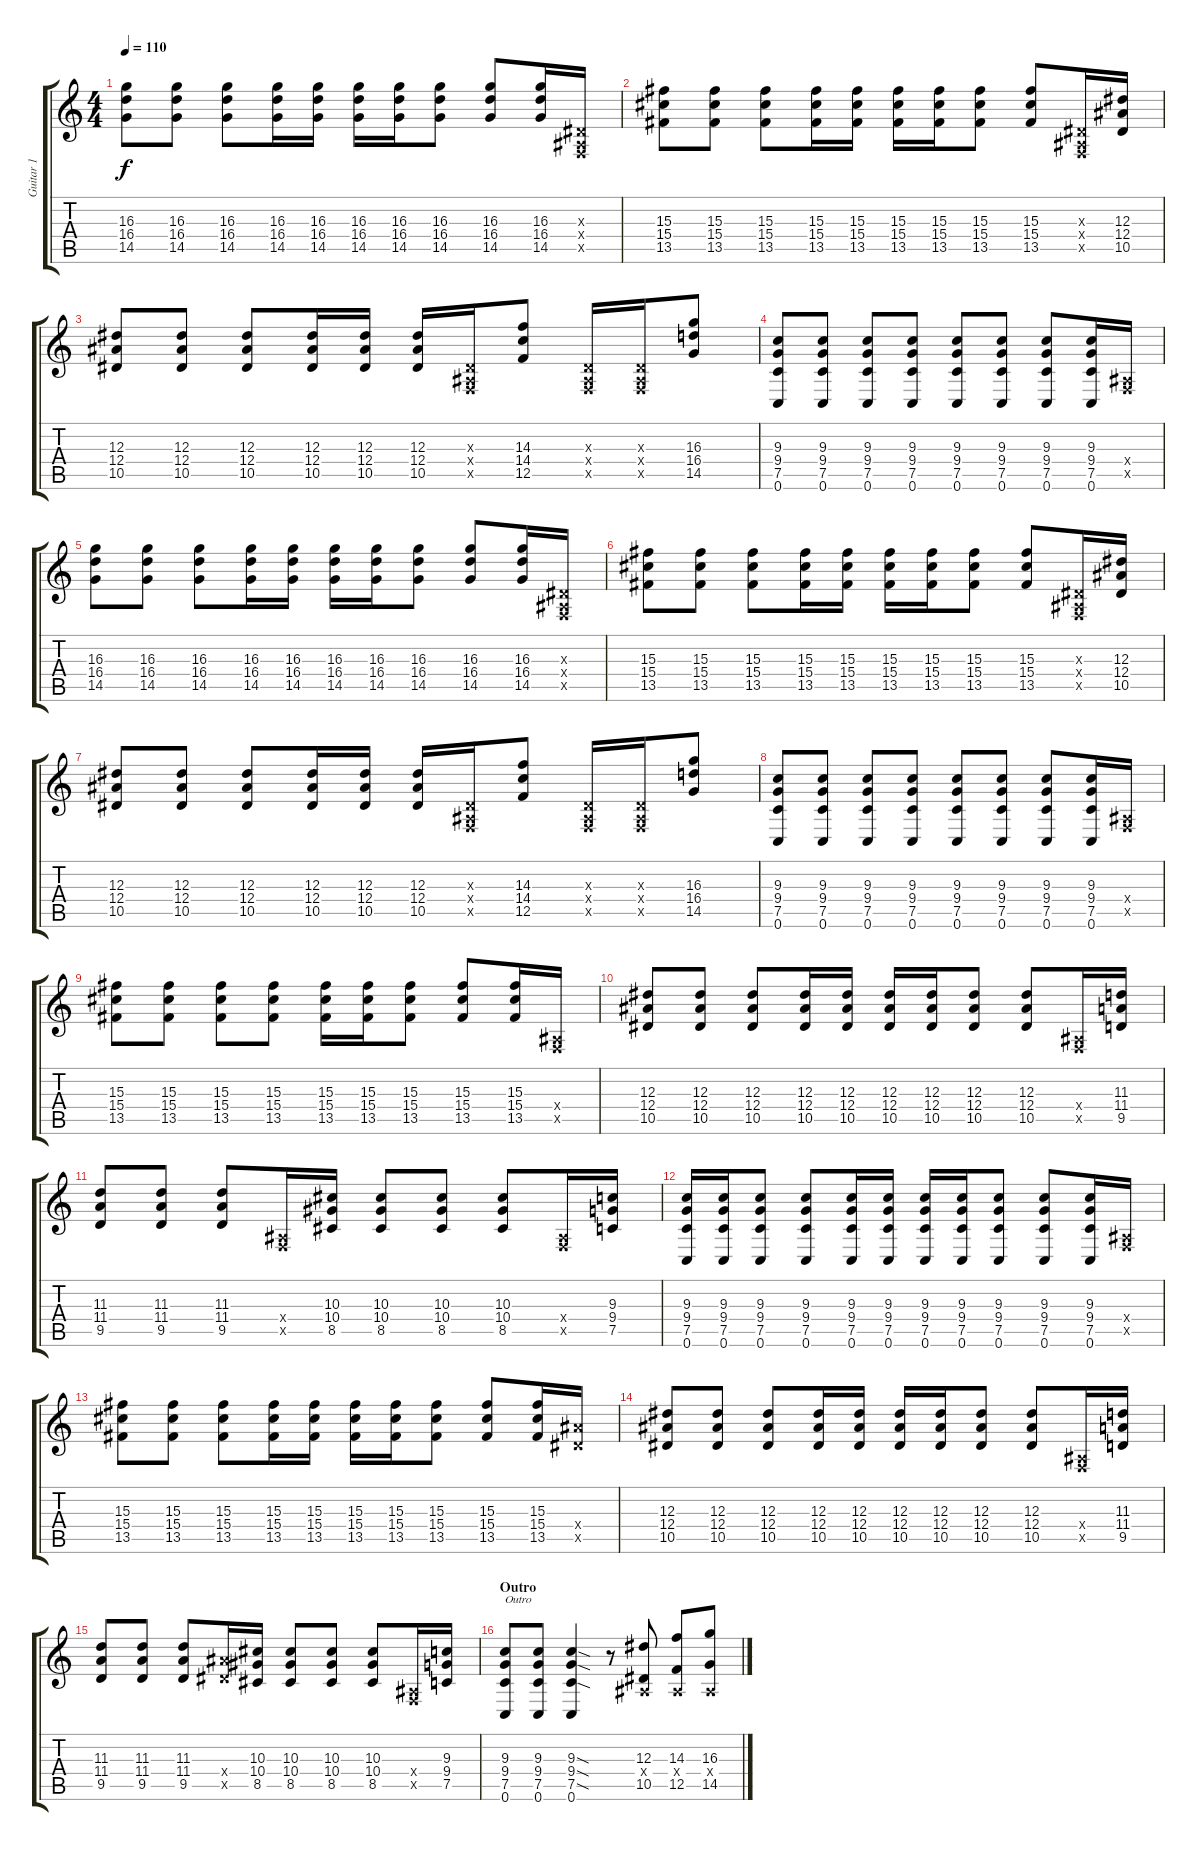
\track ("Guitar 1" "Guitar 1") {instrument distortionguitar}
\staff {score tabs}
\tuning (C4 G3 Eb3 Bb2 F2 C2) {hide}
\ts (4 4)
\tempo 110
\clef g2
\ks c
(16.3 16.4 14.5).8{dy f} (16.3 16.4 14.5).8 (16.3 16.4 14.5).8 (16.3 16.4 14.5).16 (16.3 16.4 14.5).16 (16.3 16.4 14.5).16 (16.3 16.4 14.5).16 (16.3 16.4 14.5).8 (16.3 16.4 14.5).8 (16.3 16.4 14.5).16 (0.3{x} 0.4{x} 0.5{x}).16 |
(15.3 15.4 13.5).8 (15.3 15.4 13.5).8 (15.3 15.4 13.5).8 (15.3 15.4 13.5).16 (15.3 15.4 13.5).16 (15.3 15.4 13.5).16 (15.3 15.4 13.5).16 (15.3 15.4 13.5).8 (15.3 15.4 13.5).8 (0.3{x} 0.4{x} 0.5{x}).16 (12.3 12.4 10.5).16 |
(12.3 12.4 10.5).8 (12.3 12.4 10.5).8 (12.3 12.4 10.5).8 (12.3 12.4 10.5).16 (12.3 12.4 10.5).16 (12.3 12.4 10.5).16 (0.3{x} 0.4{x} 0.5{x}).16 (14.3 14.4 12.5).8 (0.3{x} 0.4{x} 0.5{x}).16 (0.3{x} 0.4{x} 0.5{x}).16 (16.3 16.4 14.5).8 |
(9.3 9.4 7.5 0.6).8 (9.3 9.4 7.5 0.6).8 (9.3 9.4 7.5 0.6).8 (9.3 9.4 7.5 0.6).8 (9.3 9.4 7.5 0.6).8 (9.3 9.4 7.5 0.6).8 (9.3 9.4 7.5 0.6).8 (9.3 9.4 7.5 0.6).16 (0.4{x} 0.5{x}).16 |
(16.3 16.4 14.5).8 (16.3 16.4 14.5).8 (16.3 16.4 14.5).8 (16.3 16.4 14.5).16 (16.3 16.4 14.5).16 (16.3 16.4 14.5).16 (16.3 16.4 14.5).16 (16.3 16.4 14.5).8 (16.3 16.4 14.5).8 (16.3 16.4 14.5).16 (0.3{x} 0.4{x} 0.5{x}).16 |
(15.3 15.4 13.5).8 (15.3 15.4 13.5).8 (15.3 15.4 13.5).8 (15.3 15.4 13.5).16 (15.3 15.4 13.5).16 (15.3 15.4 13.5).16 (15.3 15.4 13.5).16 (15.3 15.4 13.5).8 (15.3 15.4 13.5).8 (0.3{x} 0.4{x} 0.5{x}).16 (12.3 12.4 10.5).16 |
(12.3 12.4 10.5).8 (12.3 12.4 10.5).8 (12.3 12.4 10.5).8 (12.3 12.4 10.5).16 (12.3 12.4 10.5).16 (12.3 12.4 10.5).16 (0.3{x} 0.4{x} 0.5{x}).16 (14.3 14.4 12.5).8 (0.3{x} 0.4{x} 0.5{x}).16 (0.3{x} 0.4{x} 0.5{x}).16 (16.3 16.4 14.5).8 |
(9.3 9.4 7.5 0.6).8 (9.3 9.4 7.5 0.6).8 (9.3 9.4 7.5 0.6).8 (9.3 9.4 7.5 0.6).8 (9.3 9.4 7.5 0.6).8 (9.3 9.4 7.5 0.6).8 (9.3 9.4 7.5 0.6).8 (9.3 9.4 7.5 0.6).16 (0.4{x} 0.5{x}).16 |
(15.3 15.4 13.5).8 (15.3 15.4 13.5).8 (15.3 15.4 13.5).8 (15.3 15.4 13.5).8 (15.3 15.4 13.5).16 (15.3 15.4 13.5).16 (15.3 15.4 13.5).8 (15.3 15.4 13.5).8 (15.3 15.4 13.5).16 (0.4{x} 0.5{x}).16 |
(12.3 12.4 10.5).8 (12.3 12.4 10.5).8 (12.3 12.4 10.5).8 (12.3 12.4 10.5).16 (12.3 12.4 10.5).16 (12.3 12.4 10.5).16 (12.3 12.4 10.5).16 (12.3 12.4 10.5).8 (12.3 12.4 10.5).8 (0.4{x} 0.5{x}).16 (11.3 11.4 9.5).16 |
(11.3 11.4 9.5).8 (11.3 11.4 9.5).8 (11.3 11.4 9.5).8 (0.4{x} 0.5{x}).16 (10.3 10.4 8.5).16 (10.3 10.4 8.5).8 (10.3 10.4 8.5).8 (10.3 10.4 8.5).8 (0.4{x} 0.5{x}).16 (9.3 9.4 7.5).16 |
(9.3 9.4 7.5 0.6).16 (9.3 9.4 7.5 0.6).16 (9.3 9.4 7.5 0.6).8 (9.3 9.4 7.5 0.6).8 (9.3 9.4 7.5 0.6).16 (9.3 9.4 7.5 0.6).16 (9.3 9.4 7.5 0.6).16 (9.3 9.4 7.5 0.6).16 (9.3 9.4 7.5 0.6).8 (9.3 9.4 7.5 0.6).8 (9.3 9.4 7.5 0.6).16 (0.4{x} 0.5{x}).16 |
(15.3 15.4 13.5).8 (15.3 15.4 13.5).8 (15.3 15.4 13.5).8 (15.3 15.4 13.5).16 (15.3 15.4 13.5).16 (15.3 15.4 13.5).16 (15.3 15.4 13.5).16 (15.3 15.4 13.5).8 (15.3 15.4 13.5).8 (15.3 15.4 13.5).16 (12.4{x} 10.5{x}).16 |
(12.3 12.4 10.5).8 (12.3 12.4 10.5).8 (12.3 12.4 10.5).8 (12.3 12.4 10.5).16 (12.3 12.4 10.5).16 (12.3 12.4 10.5).16 (12.3 12.4 10.5).16 (12.3 12.4 10.5).8 (12.3 12.4 10.5).8 (0.4{x} 0.5{x}).16 (11.3 11.4 9.5).16 |
(11.3 11.4 9.5).8 (11.3 11.4 9.5).8 (11.3 11.4 9.5).8 (12.4{x} 10.5{x}).16 (10.3 10.4 8.5).16 (10.3 10.4 8.5).8 (10.3 10.4 8.5).8 (10.3 10.4 8.5).8 (0.4{x} 0.5{x}).16 (9.3 9.4 7.5).16 |
\section ("" "Outro")
(9.3 9.4 7.5 0.6).8{txt "Outro"} (9.3 9.4 7.5 0.6).8 (9.3{sod} 9.4{sod} 7.5{sod} 0.6).4 r.8 (12.3 0.4{x} 10.5).8 (14.3 0.4{x} 12.5).8 (16.3 0.4{x} 14.5).8
